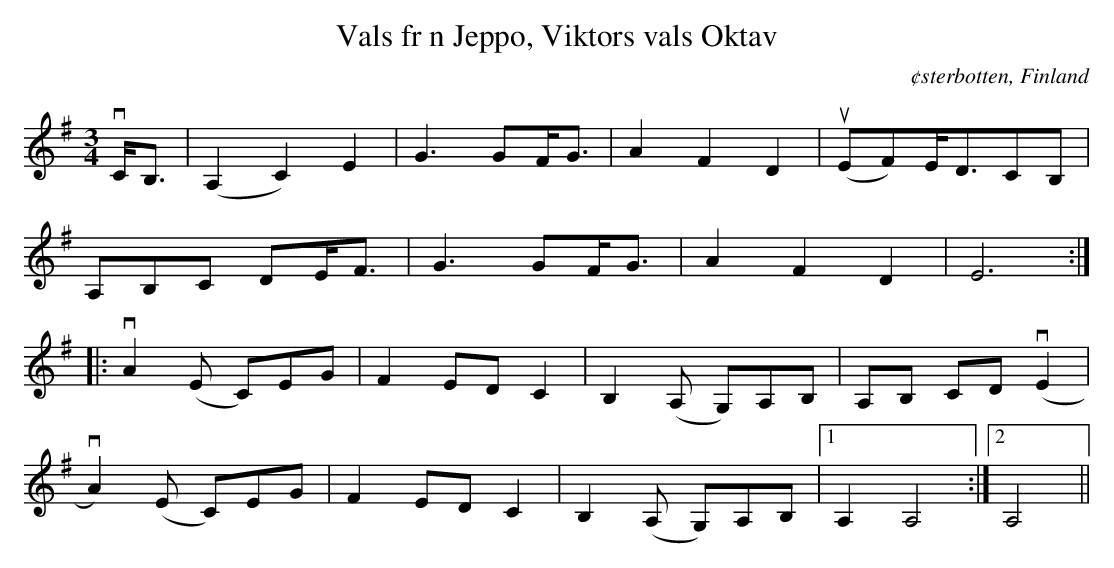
X:1
T:Vals fr n Jeppo, Viktors vals Oktav
O:¢sterbotten, Finland
M:3/4
L:1/8
K:Ador
vC<B, | (A,2 C2) E2 | G3/1GF<G | A2 F2 D2 | u(EF)E<DCB, |
      A,B,C DE<F  | G3/1GF<G | A2 F2 D2 | E6:|
|: vA2(E C)EG | F2 EDC2 | B,2(A, G,)A,B, | A,B, CD (vE2 |
   vA2)(E C)EG | F2 EDC2 | B,2(A, G,)A,B, |1 A,2 A,4 :|2 A,4 ||
